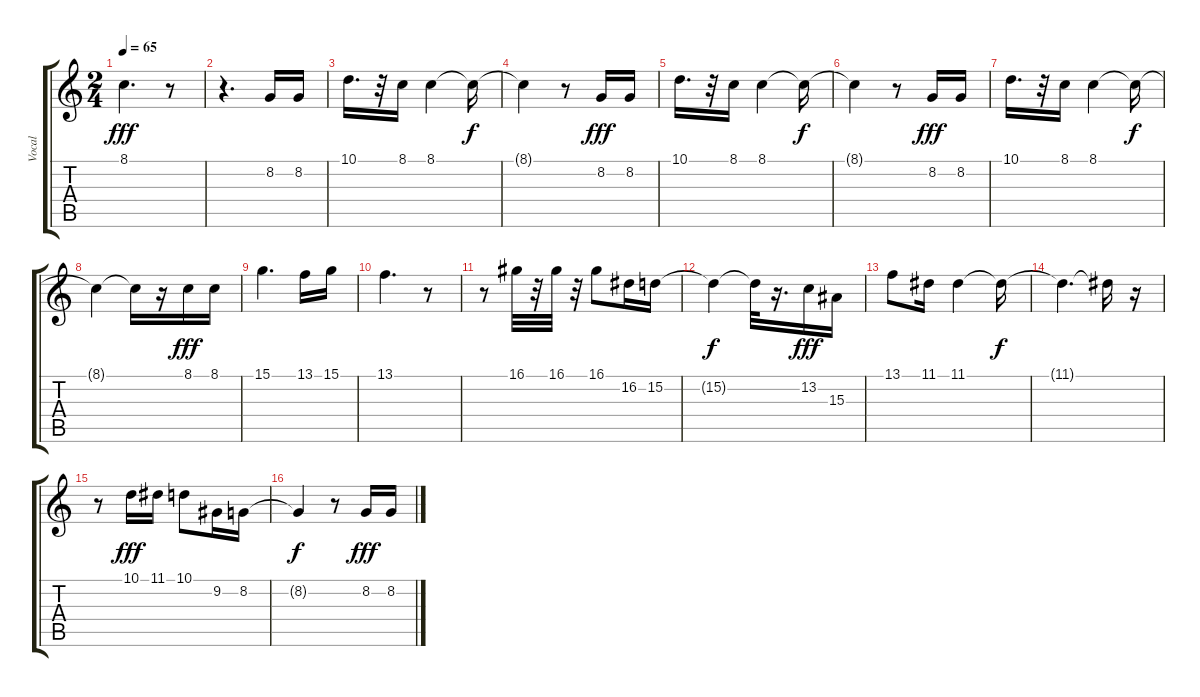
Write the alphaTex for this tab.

\track ("Vocal" "Vocal") {instrument tenorsax}
\staff {score tabs}
\tuning (E4 B3 G3 D3 A2 E2) {hide}
\ts (2 4)
\tempo 65
\clef g2
\ks c
8.1.4{d dy fff} r.8 |
r.4{d} 8.2.16 8.2.16 |
10.1.16{d} r.32 8.1.16 8.1.4 8.1{t}.16{dy f} |
8.1{t}.4 r.8 8.2.16{dy fff} 8.2.16 |
10.1.16{d} r.32 8.1.16 8.1.4 8.1{t}.16{dy f} |
8.1{t}.4 r.8 8.2.16{dy fff} 8.2.16 |
10.1.16{d} r.32 8.1.16 8.1.4 8.1{t}.16{dy f} |
8.1{t}.4 8.1{t}.16 r.16 8.1.16{dy fff} 8.1.16 |
15.1.4{d} 13.1.16 15.1.16 |
13.1.4{d} r.8 |
r.8 16.1.32 r.32 16.1.32 r.32 16.1.8 16.2.16 15.2.16 |
15.2{t}.4{dy f} 15.2{t}.32 r.16{d} 13.2.16{dy fff} 15.3.16 |
13.1.8 11.1.16 11.1.4 11.1{t}.16{dy f} |
11.1{t}.4{d} 11.1{t}.16 r.16 |
r.8 10.1.16{dy fff} 11.1.16 10.1.8 9.2.16 8.2.16 |
8.2{t}.4{dy f} r.8 8.2.16{dy fff} 8.2.16
